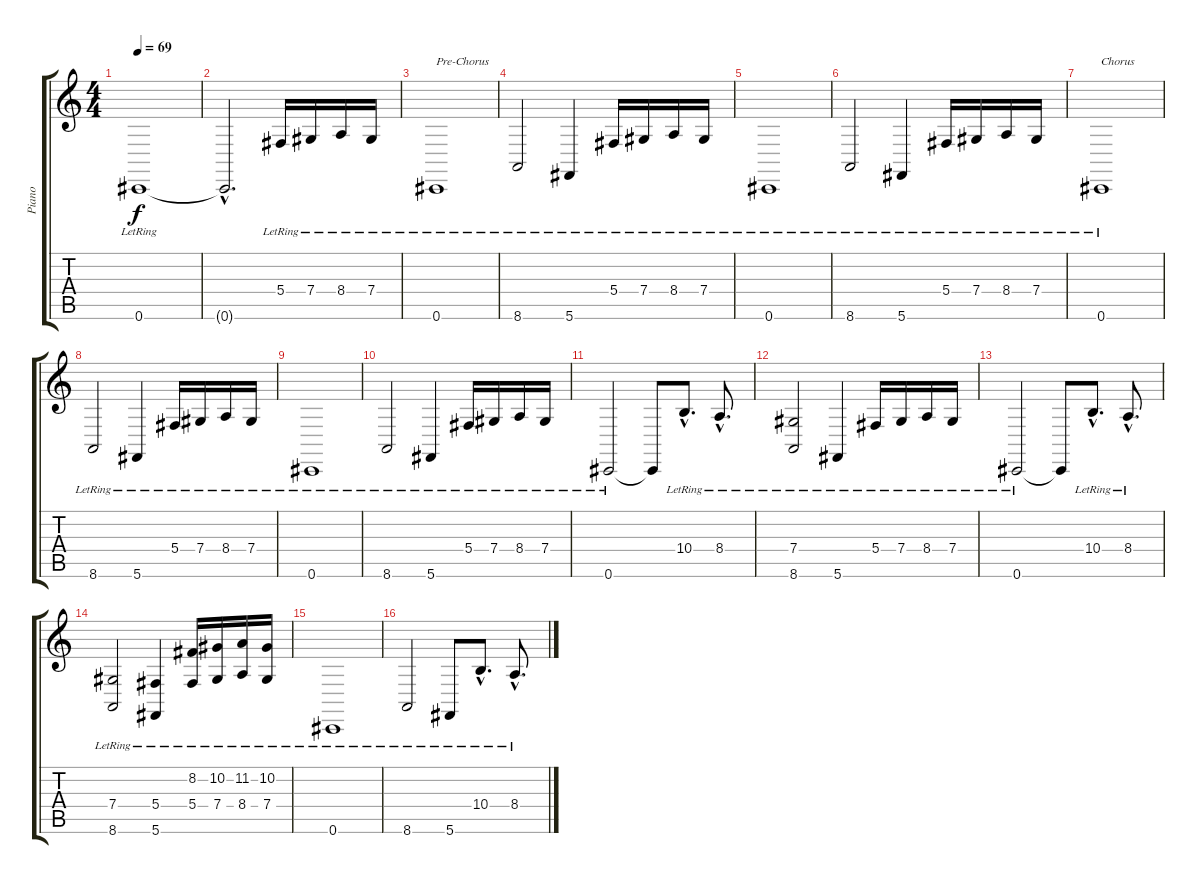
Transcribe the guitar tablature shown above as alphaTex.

\track ("Piano" "Piano") {instrument acousticgrandpiano}
\staff {score tabs}
\tuning (Eb4 Bb3 Gb3 Db3 Ab2 Db2) {hide}
\ts (4 4)
\tempo 69
\clef g2
\ks c
0.6{lr}.1{dy f} |
0.6{hac t}.2{d} 5.4{lr}.16 7.4{lr}.16 8.4{lr}.16 7.4{lr}.16 |
0.6{lr}.1{txt "Pre-Chorus"} |
8.6{lr}.2 5.6{lr}.4 5.4{lr}.16 7.4{lr}.16 8.4{lr}.16 7.4{lr}.16 |
0.6{lr}.1 |
8.6{lr}.2 5.6{lr}.4 5.4{lr}.16 7.4{lr}.16 8.4{lr}.16 7.4{lr}.16 |
0.6{lr}.1{txt "Chorus"} |
8.6{lr}.2 5.6{lr}.4 5.4{lr}.16 7.4{lr}.16 8.4{lr}.16 7.4{lr}.16 |
0.6{lr}.1 |
8.6{lr}.2 5.6{lr}.4 5.4{lr}.16 7.4{lr}.16 8.4{lr}.16 7.4{lr}.16 |
0.6{lr}.2 0.6{t}.8 10.4{hac lr}.8{d} 8.4{hac lr}.8{d} |
(7.4{lr} 8.6{lr}).2 5.6{lr}.4 5.4{lr}.16 7.4{lr}.16 8.4{lr}.16 7.4{lr}.16 |
0.6{lr}.2 0.6{t}.8 10.4{hac lr}.8{d} 8.4{hac lr}.8{d} |
(7.4{lr} 8.6{lr}).2 (5.4{lr} 5.6{lr}).4 (8.2{lr} 5.4{lr}).16 (10.2{lr} 7.4{lr}).16 (11.2{lr} 8.4{lr}).16 (10.2{lr} 7.4{lr}).16 |
0.6{lr}.1 |
8.6{lr}.2 5.6{lr}.8 10.4{hac lr}.8{d} 8.4{hac lr}.8{d}
